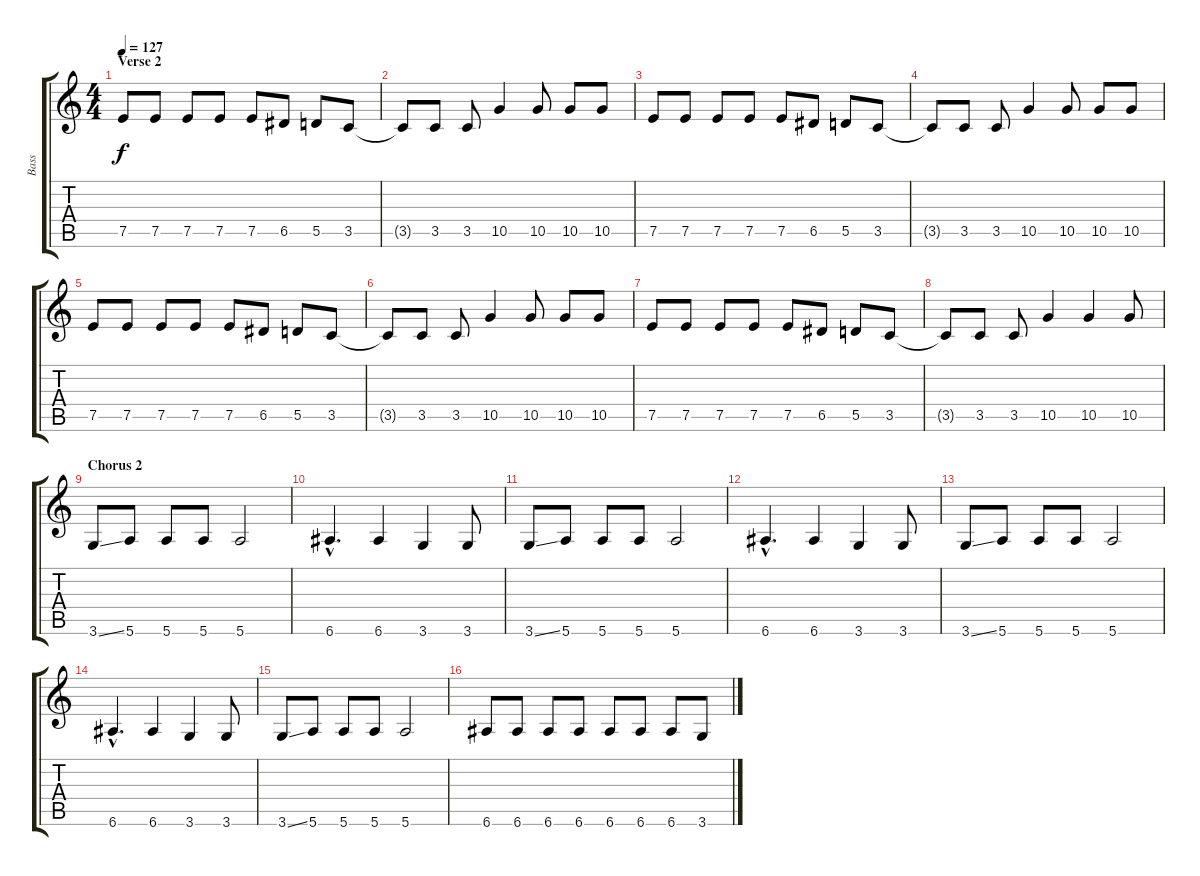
\track ("Bass" "Bass") {instrument electricbassfinger}
\staff {score tabs}
\tuning (E4 B3 G3 D3 A2 E2) {hide}
\ts (4 4)
\section ("" "Verse 2")
\tempo 127
\clef g2
\ks c
7.5.8{dy f} 7.5.8 7.5.8 7.5.8 7.5.8 6.5.8 5.5.8 3.5.8 |
3.5{t}.8 3.5.8 3.5.8 10.5.4 10.5.8 10.5.8 10.5.8 |
7.5.8 7.5.8 7.5.8 7.5.8 7.5.8 6.5.8 5.5.8 3.5.8 |
3.5{t}.8 3.5.8 3.5.8 10.5.4 10.5.8 10.5.8 10.5.8 |
7.5.8 7.5.8 7.5.8 7.5.8 7.5.8 6.5.8 5.5.8 3.5.8 |
3.5{t}.8 3.5.8 3.5.8 10.5.4 10.5.8 10.5.8 10.5.8 |
7.5.8 7.5.8 7.5.8 7.5.8 7.5.8 6.5.8 5.5.8 3.5.8 |
3.5{t}.8 3.5.8 3.5.8 10.5.4 10.5.4 10.5.8 |
\section ("" "Chorus 2")
3.6{ss}.8 5.6.8 5.6.8 5.6.8 5.6.2 |
6.6{hac}.4{d} 6.6.4 3.6.4 3.6.8 |
3.6{ss}.8 5.6.8 5.6.8 5.6.8 5.6.2 |
6.6{hac}.4{d} 6.6.4 3.6.4 3.6.8 |
3.6{ss}.8 5.6.8 5.6.8 5.6.8 5.6.2 |
6.6{hac}.4{d} 6.6.4 3.6.4 3.6.8 |
3.6{ss}.8 5.6.8 5.6.8 5.6.8 5.6.2 |
6.6.8 6.6.8 6.6.8 6.6.8 6.6.8 6.6.8 6.6.8 3.6.8
